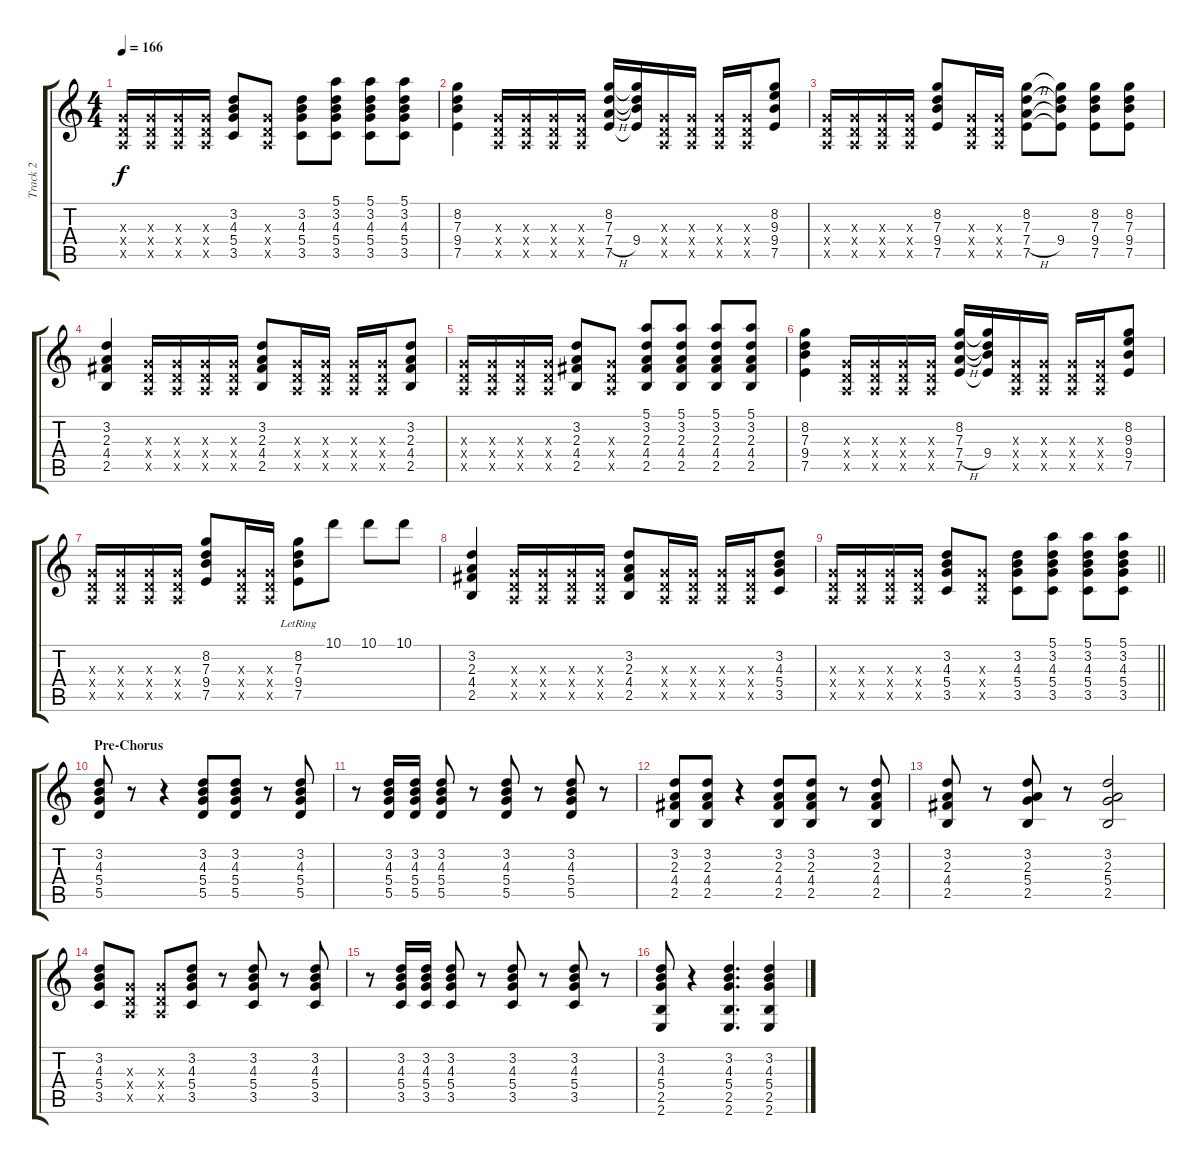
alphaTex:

\track ("Track 2" "Track 2") {instrument electricguitarjazz}
\staff {score tabs}
\tuning (E4 B3 G3 D3 A2 D2) {hide}
\ts (4 4)
\tempo 166
\clef g2
\ks c
(0.3{x} 0.4{x} 0.5{x}).16{dy f} (0.3{x} 0.4{x} 0.5{x}).16 (0.3{x} 0.4{x} 0.5{x}).16 (0.3{x} 0.4{x} 0.5{x}).16 (3.2 4.3 5.4 3.5).8 (0.3{x} 0.4{x} 0.5{x}).8 (3.2 4.3 5.4 3.5).8 (5.1 3.2 4.3 5.4 3.5).8 (5.1 3.2 4.3 5.4 3.5).8 (5.1 3.2 4.3 5.4 3.5).8 |
(8.2 7.3 9.4 7.5).4 (0.3{x} 0.4{x} 0.5{x}).16 (0.3{x} 0.4{x} 0.5{x}).16 (0.3{x} 0.4{x} 0.5{x}).16 (0.3{x} 0.4{x} 0.5{x}).16 (8.2 7.3 7.4{h} 7.5).16 (8.2{t} 7.3{t} 9.4 7.5{t}).16 (0.3{x} 0.4{x} 0.5{x}).16 (0.3{x} 0.4{x} 0.5{x}).16 (0.3{x} 0.4{x} 0.5{x}).16 (0.3{x} 0.4{x} 0.5{x}).16 (8.2 9.3 9.4 7.5).8 |
(0.3{x} 0.4{x} 0.5{x}).16 (0.3{x} 0.4{x} 0.5{x}).16 (0.3{x} 0.4{x} 0.5{x}).16 (0.3{x} 0.4{x} 0.5{x}).16 (8.2 7.3 9.4 7.5).8 (0.3{x} 0.4{x} 0.5{x}).16 (0.3{x} 0.4{x} 0.5{x}).16 (8.2 7.3 7.4{h} 7.5).8 (8.2{t} 7.3{t} 9.4 7.5{t}).8 (8.2 7.3 9.4 7.5).8 (8.2 7.3 9.4 7.5).8 |
(3.2 2.3 4.4 2.5).4 (0.3{x} 0.4{x} 0.5{x}).16 (0.3{x} 0.4{x} 0.5{x}).16 (0.3{x} 0.4{x} 0.5{x}).16 (0.3{x} 0.4{x} 0.5{x}).16 (3.2 2.3 4.4 2.5).8 (0.3{x} 0.4{x} 0.5{x}).16 (0.3{x} 0.4{x} 0.5{x}).16 (0.3{x} 0.4{x} 0.5{x}).16 (0.3{x} 0.4{x} 0.5{x}).16 (3.2 2.3 4.4 2.5).8 |
(0.3{x} 0.4{x} 0.5{x}).16 (0.3{x} 0.4{x} 0.5{x}).16 (0.3{x} 0.4{x} 0.5{x}).16 (0.3{x} 0.4{x} 0.5{x}).16 (3.2 2.3 4.4 2.5).8 (0.3{x} 0.4{x} 0.5{x}).8 (5.1 3.2 2.3 4.4 2.5).8 (5.1 3.2 2.3 4.4 2.5).8 (5.1 3.2 2.3 4.4 2.5).8 (5.1 3.2 2.3 4.4 2.5).8 |
(8.2 7.3 9.4 7.5).4 (0.3{x} 0.4{x} 0.5{x}).16 (0.3{x} 0.4{x} 0.5{x}).16 (0.3{x} 0.4{x} 0.5{x}).16 (0.3{x} 0.4{x} 0.5{x}).16 (8.2 7.3 7.4{h} 7.5).16 (8.2{t} 7.3{t} 9.4 7.5{t}).16 (0.3{x} 0.4{x} 0.5{x}).16 (0.3{x} 0.4{x} 0.5{x}).16 (0.3{x} 0.4{x} 0.5{x}).16 (0.3{x} 0.4{x} 0.5{x}).16 (8.2 9.3 9.4 7.5).8 |
(0.3{x} 0.4{x} 0.5{x}).16 (0.3{x} 0.4{x} 0.5{x}).16 (0.3{x} 0.4{x} 0.5{x}).16 (0.3{x} 0.4{x} 0.5{x}).16 (8.2 7.3 9.4 7.5).8 (0.3{x} 0.4{x} 0.5{x}).16 (0.3{x} 0.4{x} 0.5{x}).16 (8.2{lr} 7.3{lr} 9.4{lr} 7.5{lr}).8 10.1.8 10.1.8 10.1.8 |
(3.2 2.3 4.4 2.5).4 (0.3{x} 0.4{x} 0.5{x}).16 (0.3{x} 0.4{x} 0.5{x}).16 (0.3{x} 0.4{x} 0.5{x}).16 (0.3{x} 0.4{x} 0.5{x}).16 (3.2 2.3 4.4 2.5).8 (0.3{x} 0.4{x} 0.5{x}).16 (0.3{x} 0.4{x} 0.5{x}).16 (0.3{x} 0.4{x} 0.5{x}).16 (0.3{x} 0.4{x} 0.5{x}).16 (3.2 4.3 5.4 3.5).8 |
\barLineRight lightlight
(0.3{x} 0.4{x} 0.5{x}).16 (0.3{x} 0.4{x} 0.5{x}).16 (0.3{x} 0.4{x} 0.5{x}).16 (0.3{x} 0.4{x} 0.5{x}).16 (3.2 4.3 5.4 3.5).8 (0.3{x} 0.4{x} 0.5{x}).8 (3.2 4.3 5.4 3.5).8 (5.1 3.2 4.3 5.4 3.5).8 (5.1 3.2 4.3 5.4 3.5).8 (5.1 3.2 4.3 5.4 3.5).8 |
\section ("" "Pre-Chorus")
(3.2 4.3 5.4 5.5).8 r.8 r.4 (3.2 4.3 5.4 5.5).8 (3.2 4.3 5.4 5.5).8 r.8 (3.2 4.3 5.4 5.5).8 |
r.8 (3.2 4.3 5.4 5.5).16 (3.2 4.3 5.4 5.5).16 (3.2 4.3 5.4 5.5).8 r.8 (3.2 4.3 5.4 5.5).8 r.8 (3.2 4.3 5.4 5.5).8 r.8 |
(3.2 2.3 4.4 2.5).8 (3.2 2.3 4.4 2.5).8 r.4 (3.2 2.3 4.4 2.5).8 (3.2 2.3 4.4 2.5).8 r.8 (3.2 2.3 4.4 2.5).8 |
(3.2 2.3 4.4 2.5).8 r.8 (3.2 2.3 5.4 2.5).8 r.8 (3.2 2.3 5.4 2.5).2 |
(3.2 4.3 5.4 3.5).8 (0.3{x} 0.4{x} 0.5{x}).8 (0.3{x} 0.4{x} 0.5{x}).8 (3.2 4.3 5.4 3.5).8 r.8 (3.2 4.3 5.4 3.5).8 r.8 (3.2 4.3 5.4 3.5).8 |
r.8 (3.2 4.3 5.4 3.5).16 (3.2 4.3 5.4 3.5).16 (3.2 4.3 5.4 3.5).8 r.8 (3.2 4.3 5.4 3.5).8 r.8 (3.2 4.3 5.4 3.5).8 r.8 |
(3.2 4.3 5.4 2.5 2.6).8 r.4 (3.2 4.3 5.4 2.5 2.6).4{d} (3.2 4.3 5.4 2.5 2.6).4
